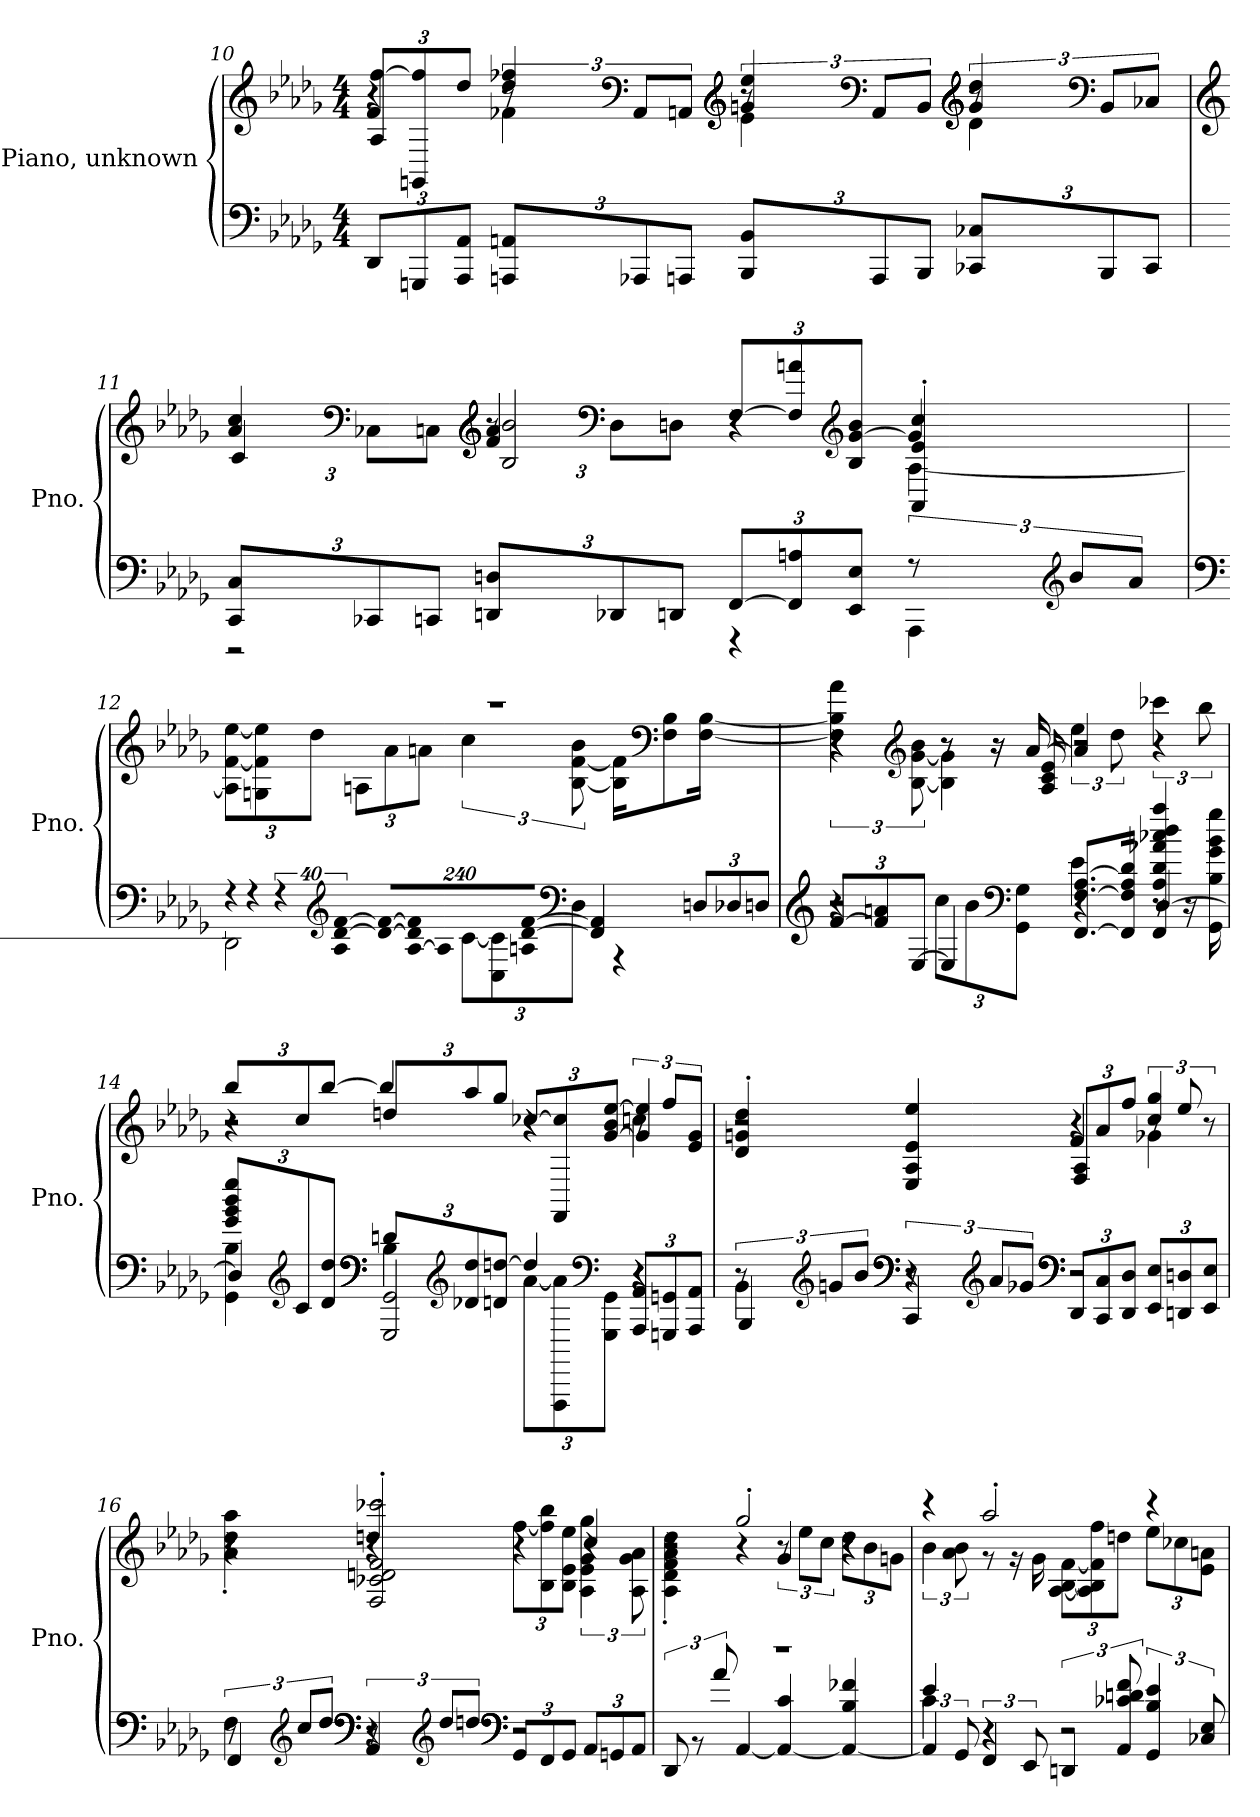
**kern	**kern
*part1	*part1
*staff2	*staff1
*I"Piano, unknown	*
*I'Pno.	*
*clefF4	*clefG2
*k[b-e-a-d-g-]	*k[b-e-a-d-g-]
*M4/4	*M4/4
=10	=10
*	*^
*	*	*^
*Xbrackettup	*	*	*Xbrackettup
12DD-/L	4f/	4r	12A-/ [12ff/L
12GGGn/	.	.	12GGn/ 12ff/]
12AAA-/ 12AA-/J	.	.	12dd-/J
*	*	*	*brackettup
12AAAn/ 12AAn/L	4dd-/ 4ff-X/	4f-X\	12r
*	*clefF4	*	*
12AAA-X/	.	.	12AA-/L
12AAAn/J	.	.	12AAn/J
*	*clefG2	*	*
12BBB-/ 12BB-/L	4gn/ 4ee-/	4e-\	12r
*	*clefF4	*	*
12AAA/	.	.	12AA/L
12BBB-/J	.	.	12BB-/J
*	*clefG2	*	*
12CC-X/ 12C-X/L	4g/ 4dd-/	4d-\	12r
*	*clefF4	*	*
12BBB-/	.	.	12BB-/L
12CC-/J	.	.	12C-X/J
!!LO:LB:g=z	!!	!!
=11	=11	=11	=11
*	*clefG2	*	*
*^	*	*	*
12CC/ 12C/L	2r	4a-/ 4cc/	12r	4c/
*	*	*clefF4	*	*
12CC-X/	.	.	12C-X\L	.
12CCn/J	.	.	12Cn\J	.
*	*	*clefG2	*	*
12DDn/ 12Dn/L	.	4f/ 4a-/	12r	2B-/ 2b-/
*	*	*clefF4	*	*
12DD-X/	.	.	12D-\L	.
12DDn/J	.	.	12Dn\J	.
*	*	*Xbrackettup	*	*
[12FF/L	4r	[12F/L	4r	.
12FF/] 12An/	.	12F/] 12an/	.	.
*	*	*clefG2	*	*
12EE-/ 12E-/J	.	12B-/ [12g-/ 12b-/J	.	.
*brackettup	*	*	*	*
12r	4AAA-\	4g-/]	[4A-\	4AA-/' 4e-/' 4cc/'
*clefG2	*	*	*	*
12b-/L	.	.	.	.
12a-/J	.	.	.	.
*	*	*v	*v	*v
!!LO:PB:g=z
=12	=12	=12
*clefF4	*	*
!LO:N:vis=16	!	!
*	*	*^
1920%137r	2DD-\	1r	12A-\] [12f\ [12ee-\L
!LO:N:vis=16	!	!	!
1920%137r	.	.	.
.	.	.	12Gn\ 12f\] 12ee-\]
!LO:N:vis=32	!	!	!
640%23r	.	.	.
.	.	.	12dd-\J
*clefG2	*	*	*
!LO:N:vis=16	!	!	!
1920%137A-/ [1920%137d-/ [1920%137f/	.	.	.
!LO:N:vis=16	!	!	!
1920%137d-/_ 1920%137f/_LL	.	.	12An\L
!LO:N:vis=16	!	!	!
[1920%137A-/ 1920%137d-/] 1920%137f/]	.	.	.
.	.	.	12a-\
!LO:N:vis=32	!	!	!
640%23A-/K]	.	.	.
.	.	.	12an\J
!LO:N:vis=16	!	!	!
1920%137An/ [1920%137d-/ [1920%137f/JJ	.	.	.
*	*Xbrackettup	*	*brackettup
4d-/] 4f/]	[12c\L	.	6cc\
.	12C\ 12c\]	.	.
*clefF4	*	*	*
.	12D-\J	.	[12B-\ [12f\ 12b-\
12Dn/L	4r	.	16B-\] 16f\]KL
*	*	*clefF4	*
.	.	.	8F\ 8B-\
12D-X/	.	.	.
12Dn/J	.	.	.
.	.	.	[16F\ [16B-\Jk
*v	*v	*	*
*	*v	*v
!!LO:LB:g=z
=13	=13
*clefG2	*
*^	*^
*	*^	*	*^
[12f/L	4r	2r	4r	6F\] 6B-\] 6a-\	4r
12f/] 12an/	.	.	.	.	.
*	*	*	*clefG2	*	*
[12E-/J	.	.	.	[12B-\ [12g-\ 12b-\	.
4E-/]	12cc\L	.	8r	4B-\] 4g-\]	8r
.	12b-\	.	.	.	.
.	.	.	16r	.	16r
*clefF4	*	*	*	*	*
.	12GG-\ 12G-\J	.	.	.	.
.	.	.	[16a-/	.	16A-/ 16c/ 16e-/
[8.FF/ [8.F/ [8.A-/L	4e-\	4r	4a-/]	6ee-\	2r
.	.	.	.	12dd-\	.
16FF/] 16F/] 16A-/] 16d-/Jk	.	.	.	.	.
4FF/ 4A-/ 4d-/ 4a-X/ 4cc-X/ 4dd-/ 4aa-/	8r	[4D-/	4r	6ccc-X\	.
.	16r	.	.	.	.
.	.	.	.	12bb-\	.
.	16GG-\ 16B-\ 16g-\ 16b-\ 16gg-\	.	.	.	.
!!LO:LB:g=z	!!	!!
=14	=14	=14	=14	=14	=14
*	*	*	*	*	*Xbrackettup
12g-/ 12b-/ 12dd-/ 12gg-/L	4GG-\ 4B-\	4D-/]	4r	2r	12bb-/L
*clefG2	*	*	*	*	*
12c/	.	.	.	.	12cc/
12d-/ 12dd-/J	.	.	.	.	[12bb-/J
*clefF4	*	*	*	*	*
12dn/L	4B-\	2GGG-/ 2GG-/	12ddn/L	.	4bb-/]
*clefG2	*	*	*	*	*
12d-X/ 12dd-/	.	.	12aa-/	.	.
12dn/ [12ddn/J	.	.	12gg-/J	.	.
4dd/]	[12a-\L	.	4r	4r	[12cc-X/L
.	12FFF\ 12a-\]	.	.	.	12FF/ 12cc-/]
*clefF4	*	*	*	*	*
.	12GGG-\ 12GG-\J	.	.	.	[12g-/ 12b-/ [12ee-/J
*	*	*	*brackettup	*	*
12AAA-/ 12AA-/L	4r	4r	12r	4ccn\	4g-/] 4ee-/]
12GGGn/ 12GGn/	.	.	12ff/L	.	.
12AAA-/ 12AA-/J	.	.	12e-/ 12g-/J	.	.
!!LO:LB:g=z	!!	!!
=15	=15	=15	=15	=15	=15
*brackettup	*	*	*	*	*
12r	4BB-\	4BBB-/	2r	2r	4d-/' 4gn/' 4dd-/'
*clefG2	*	*	*	*	*
12gn/L	.	.	.	.	.
12b-/J	.	.	.	.	.
*clefF4	*	*	*	*	*
12r	4r	4CC/	.	.	4E-/ 4A-/ 4e-/ 4ee-/
*clefG2	*	*	*	*	*
12a-/L	.	.	.	.	.
12g-X/J	.	.	.	.	.
*clefF4	*	*	*	*	*
*Xbrackettup	*	*	*	*	*Xbrackettup
12DD-/L	2r	2r	4f/	4r	12F/ 12A-/L
12CC/ 12C/	.	.	.	.	12a-/
12DD-/ 12D-/J	.	.	.	.	12ff/J
*	*	*	*	*	*brackettup
12EE-/ 12E-/L	.	.	4cc/ 4gg-/	4g-X\	12r
12DDn/ 12Dn/	.	.	.	.	12ee-/
12EE-/ 12E-/J	.	.	.	.	12r
!!LO:LB:g=z	!!	!!
=16	=16	=16	=16	=16	=16
*brackettup	*	*	*	*	*
12r	4F\	4FF/	4r	4a-\' 4dd-\' 4aa-\'	4r
*clefG2	*	*	*	*	*
12cc/L	.	.	.	.	.
12dd-/J	.	.	.	.	.
*clefF4	*	*	*	*	*
12r	4r	4AA-/	4ddn'/	4r	2F/' 2c-X/' 2dn/' 2f/' 2ccc-X/'
*clefG2	*	*	*	*	*
12dd-/L	.	.	.	.	.
12ddn/J	.	.	.	.	.
*clefF4	*	*	*	*	*
*Xbrackettup	*	*	*	*Xbrackettup	*
12GG-/L	2r	2r	4r	[12ff\L	.
12FF/	.	.	.	12B-\ 12ff\] 12bb-\	.
12GG-/J	.	.	.	12B-\ 12e-\ 12ee-\J	.
*	*	*	*	*brackettup	*
12AA-/L	.	.	4cc/	6A-\ 6e-\ 6g-\ 6gg-\	4r
12GGn/	.	.	.	.	.
12AA-/J	.	.	.	12A-\ 12g-\ 12a-\	.
*	*v	*v	*	*	*
=17	=17	=17	=17	=17
*	*brackettup	*	*	*
1r	12DD-/	4r	4A-\' 4d-\' 4f\' 4a-\' 4dd-\'	2r
.	12r	.	.	.
.	12a-/	.	.	.
.	[4AA-/	2gg-'/	4r	.
.	4AA-/_ 4c/	.	12r	4g-/
.	.	.	12ee-\L	.
.	.	.	12cc\J	.
*	*	*	*Xbrackettup	*
.	4AA-/_ 4B-/ 4f-X/	4r	12dd-\L	4r
.	.	.	12b-\	.
.	.	.	12gn\J	.
*	*	*	*v	*v
!!LO:LB:g=z
=18	=18	=18	=18
*	*^	*	*
*	*	*	*	*brackettup
4e-/	4c\	6AA-/]	4r	6b-\
.	.	12GG-/	.	12a-\ 12b-\
4r	4r	6FF/	2aa-'/	8r
.	.	.	.	16r
.	.	12EE-/	.	.
.	.	.	.	16g-\
*	*	*	*	*Xbrackettup
2r	2r	6DDn/	.	[12A-\ [12B-\ [12f\L
.	.	.	.	12A-\] 12B-\] 12f\] 12ff\
.	.	12AA-/ 12c-X/ 12dn/ 12f/	.	12ddn\J
.	.	6GG-/ 6B-/ 6e-/	4r	12ee-\L
.	.	.	.	12cc-X\
.	.	12C-X/ 12E-/	.	12e-\ 12an\J
*v	*v	*v	*	*
*	*v	*v
=	=
*-	*-
